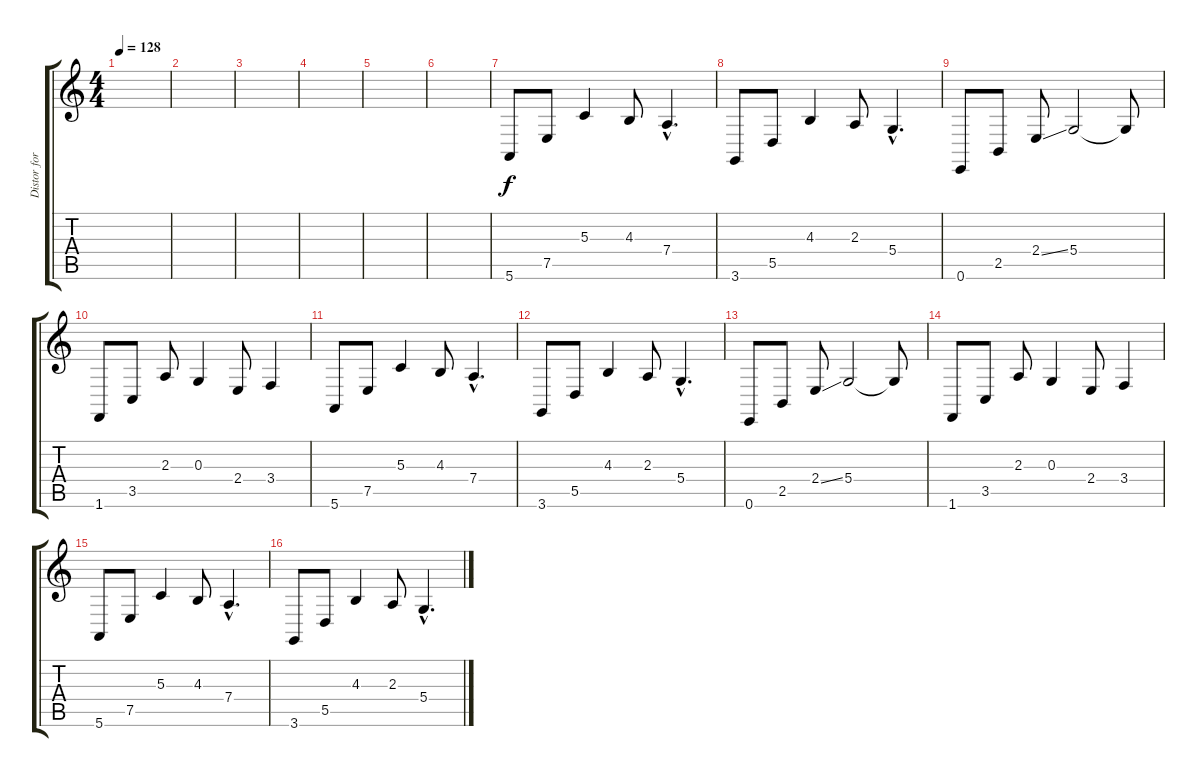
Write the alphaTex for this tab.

\track ("Distor for Acust" "Distor for") {instrument fx7echoes}
\staff {score tabs}
\tuning (E4 B3 G3 D3 A2 E2) {hide}
\ts (4 4)
\tempo 128
\clef g2
\ks c
|
|
|
|
|
|
5.6.8{dy f volume 16 balance 4} 7.5.8 5.3.4 4.3.8 7.4{hac}.4{d} |
3.6.8{balance 12} 5.5.8 4.3.4 2.3.8 5.4{hac}.4{d} |
0.6.8{balance 4} 2.5.8 2.4{ss}.8 5.4.2 5.4{t}.8 |
1.6.8{balance 12} 3.5.8 2.3.8 0.3.4 2.4.8 3.4.4 |
5.6.8{balance 4} 7.5.8 5.3.4 4.3.8 7.4{hac}.4{d} |
3.6.8{balance 12} 5.5.8 4.3.4 2.3.8 5.4{hac}.4{d} |
0.6.8{balance 4} 2.5.8 2.4{ss}.8 5.4.2 5.4{t}.8 |
1.6.8{balance 12} 3.5.8 2.3.8 0.3.4 2.4.8 3.4.4 |
5.6.8{balance 4} 7.5.8 5.3.4 4.3.8 7.4{hac}.4{d} |
3.6.8{balance 12} 5.5.8 4.3.4 2.3.8 5.4{hac}.4{d}
